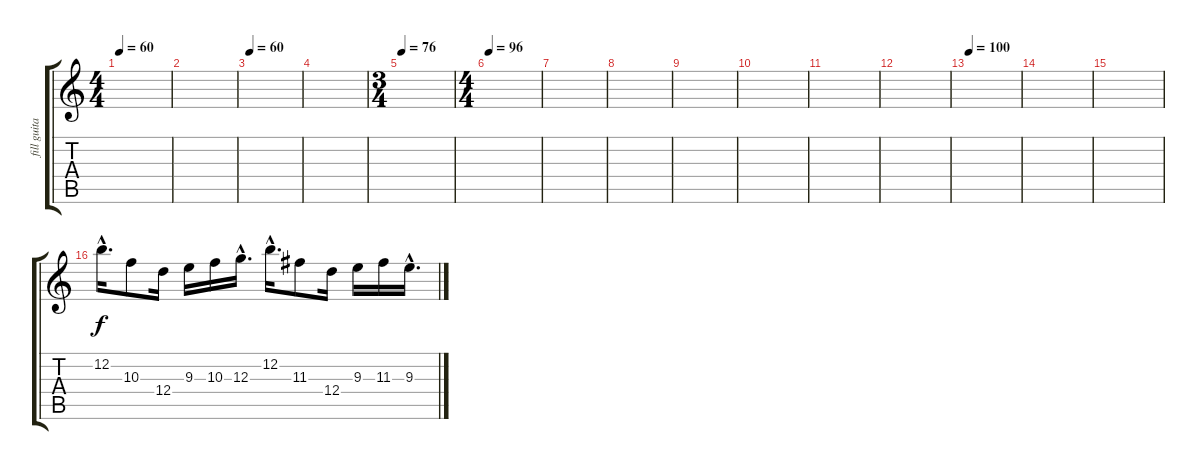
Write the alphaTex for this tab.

\track ("fill guitar" "fill guita") {instrument overdrivenguitar}
\staff {score tabs}
\tuning (E4 B3 G3 D3 A2 E2) {hide}
\ts (4 4)
\tempo 60
\clef g2
\ks c
|
|
\tempo 60
|
|
\ts (3 4)
\tempo 76
|
\ts (4 4)
\tempo 96
|
|
|
|
|
|
|
\tempo 100
|
|
|
12.2{hac}.16{d} 10.3.8 12.4.16 9.3.16 10.3.16 12.3{hac}.16{d} 12.2{hac}.16{d} 11.3.8 12.4.16 9.3.16 11.3.16 9.3{hac}.16{d}
